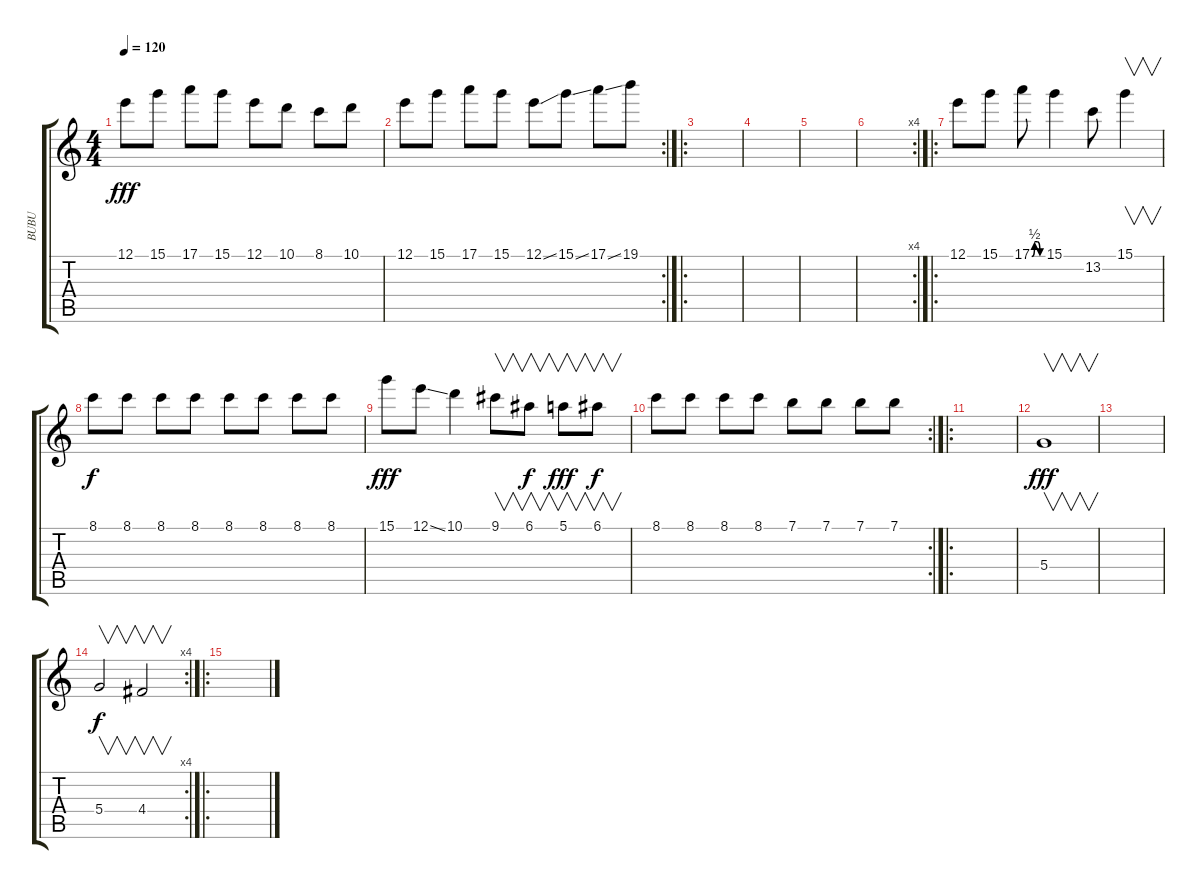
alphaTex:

\track ("BUBU" "BUBU") {instrument guitarharmonics}
\staff {score tabs}
\tuning (E4 B3 G3 D3 A2 E2) {hide}
\ts (4 4)
\tempo 120
\clef g2
\ks c
12.1.8{dy fff} 15.1.8 17.1.8 15.1.8 12.1.8 10.1.8 8.1.8 10.1.8 |
\rc 2
12.1.8 15.1.8 17.1.8 15.1.8 12.1{ss}.8 15.1{ss}.8 17.1{ss}.8 19.1.8 |
\ro
|
|
|
\rc 4
|
\ro
12.1.8{volume 9 instrument overdrivenguitar} 15.1.8 17.1{be (custom 0 0 15 2 30 2 45 0 60 0)}.8 15.1.4 13.2.8 15.1.4{v} |
8.1.8{dy f} 8.1.8 8.1.8 8.1.8 8.1.8 8.1.8 8.1.8 8.1.8 |
15.1.8{dy fff} 12.1{ss}.8 10.1.4 9.1.8{v} 6.1.8{v dy f} 5.1.8{v dy fff} 6.1.8{v dy f} |
\rc 2
8.1.8 8.1.8 8.1.8 8.1.8 7.1.8 7.1.8 7.1.8 7.1.8 |
\ro
|
5.4.1{v dy fff} |
|
\rc 4
5.4.2{v dy f} 4.4.2{v} |
\ro
